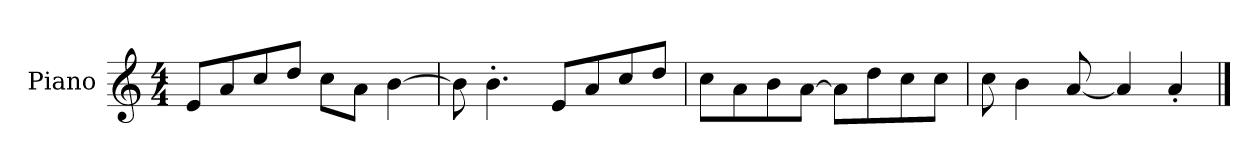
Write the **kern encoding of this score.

**kern
*part1
*staff1
*I"Piano
*I'P-no
*clefG2
*k[]
*M4/4
*MM90
=1
8e/L
8a/
8cc/
8dd/J
8cc\L
8a\J
[4b\
=2
8b\]
4.b'\
8e/L
8a/
8cc/
8dd/J
=3
8cc\L
8a\
8b\
[8a\J
8a\L]
8dd\
8cc\
8cc\J
=4
8cc\
4b\
[8a/
4a/]
4a'/
==
*-
